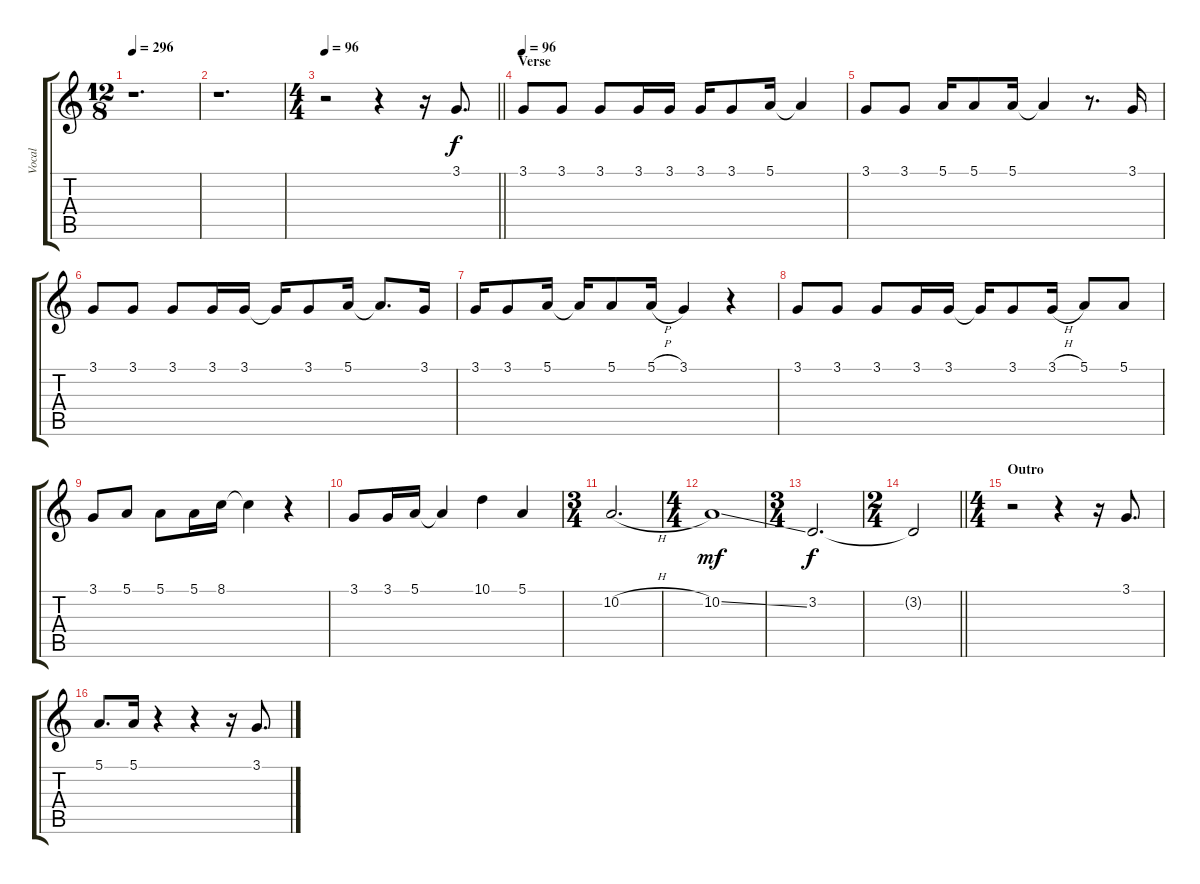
\track ("Vocal" "Vocal") {instrument flute}
\staff {score tabs}
\tuning (E4 B3 G3 D3 A2 E2) {hide}
\ts (12 8)
\tempo 296
\clef g2
\ks c
r.1{d dy f} |
r.1{d} |
\ts (4 4)
\tempo 96
\barLineRight lightlight
r.2 r.4 r.16 3.1.8{d} |
\section ("" "Verse")
\tempo 96
3.1.8 3.1.8 3.1.8 3.1.16 3.1.16 3.1.16 3.1.8 5.1.16 5.1{t}.4 |
3.1.8 3.1.8 5.1.16 5.1.8 5.1.16 5.1{t}.4 r.8{d} 3.1.16 |
3.1.8 3.1.8 3.1.8 3.1.16 3.1.16 3.1{t}.16 3.1.8 5.1.16 5.1{t}.8{d} 3.1.16 |
3.1.16 3.1.8 5.1.16 5.1{t}.16 5.1.8 5.1{h}.16 3.1.4 r.4 |
3.1.8 3.1.8 3.1.8 3.1.16 3.1.16 3.1{t}.16 3.1.8 3.1{h}.16 5.1.8 5.1.8 |
3.1.8 5.1.8 5.1.8 5.1.16 8.1.16 8.1{t}.4 r.4 |
3.1.8 3.1.16 5.1.16 5.1{t}.4 10.1.4 5.1.4 |
\ts (3 4)
10.2{h}.2{d} |
\ts (4 4)
10.2{ss}.1{dy mf} |
\ts (3 4)
3.2.2{d dy f} |
\ts (2 4)
\barLineRight lightlight
3.2{t}.2 |
\ts (4 4)
\section ("" "Outro")
r.2 r.4 r.16 3.1.8{d} |
5.1.8{d} 5.1.16 r.4 r.4 r.16 3.1.8{d}
